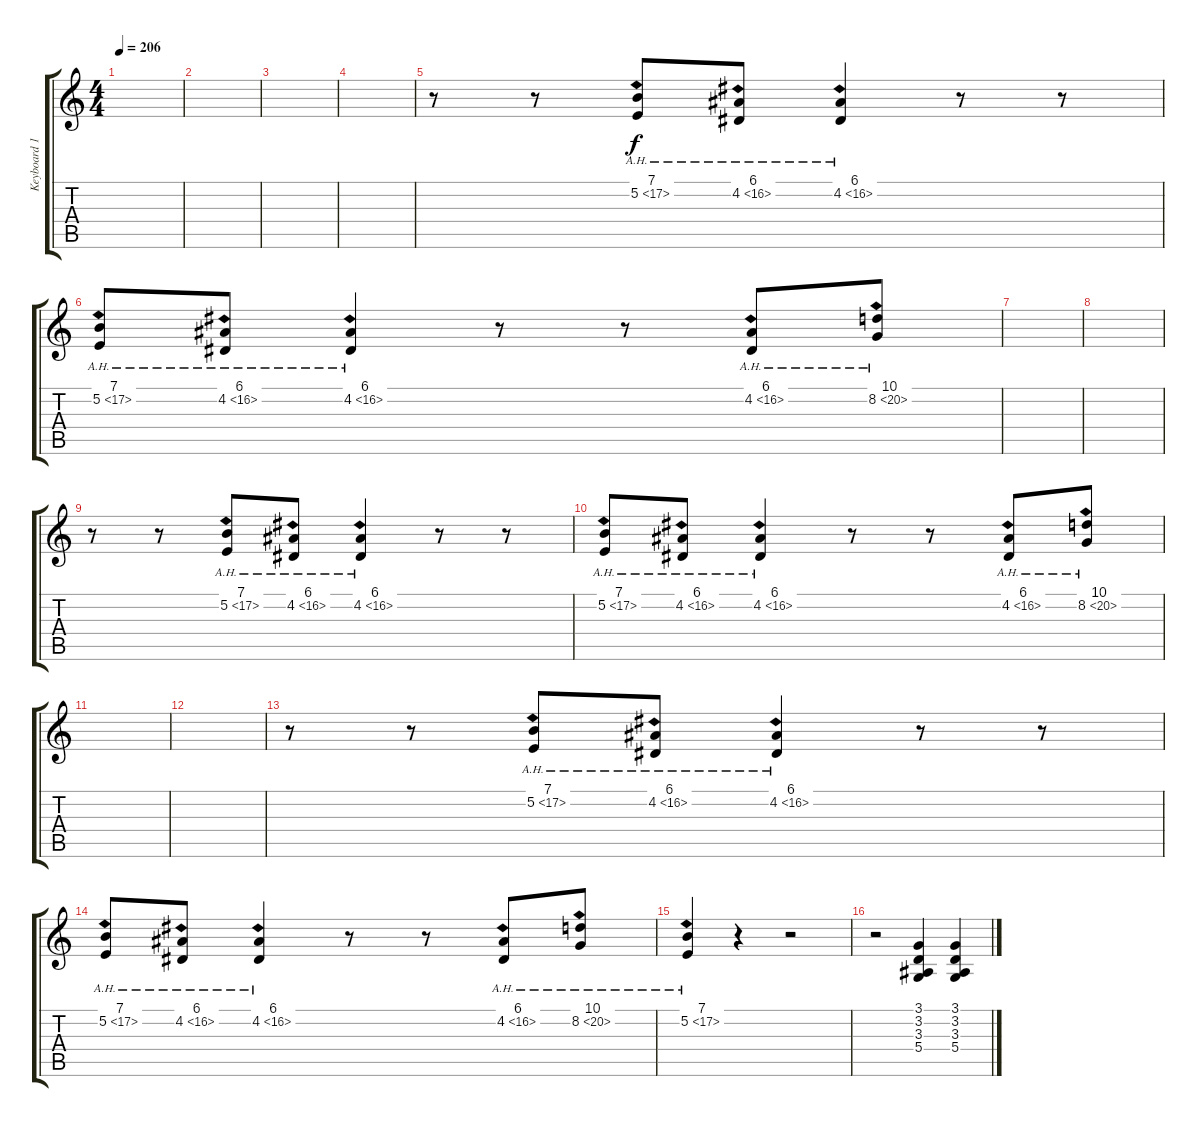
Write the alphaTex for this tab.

\track ("Keyboard 1" "Keyboard 1") {instrument stringensemble1}
\staff {score tabs}
\tuning (E4 B3 G3 D3 A2 E2) {hide}
\ts (4 4)
\tempo 206
\clef g2
\ks c
|
|
|
|
r.8 r.8 (7.1 5.2{ah 12}).8 (6.1 4.2{ah 12}).8 (6.1 4.2{ah 12}).4 r.8 r.8 |
(7.1 5.2{ah 12}).8 (6.1 4.2{ah 12}).8 (6.1 4.2{ah 12}).4 r.8 r.8 (6.1 4.2{ah 12}).8 (10.1 8.2{ah 12}).8 |
|
|
r.8 r.8 (7.1 5.2{ah 12}).8 (6.1 4.2{ah 12}).8 (6.1 4.2{ah 12}).4 r.8 r.8 |
(7.1 5.2{ah 12}).8 (6.1 4.2{ah 12}).8 (6.1 4.2{ah 12}).4 r.8 r.8 (6.1 4.2{ah 12}).8 (10.1 8.2{ah 12}).8 |
|
|
r.8 r.8 (7.1 5.2{ah 12}).8 (6.1 4.2{ah 12}).8 (6.1 4.2{ah 12}).4 r.8 r.8 |
(7.1 5.2{ah 12}).8 (6.1 4.2{ah 12}).8 (6.1 4.2{ah 12}).4 r.8 r.8 (6.1 4.2{ah 12}).8 (10.1 8.2{ah 12}).8 |
(7.1 5.2{ah 12}).4 r.4 r.2 |
r.2 (3.1 3.2 3.3 5.4).4 (3.1 3.2 3.3 5.4).4
